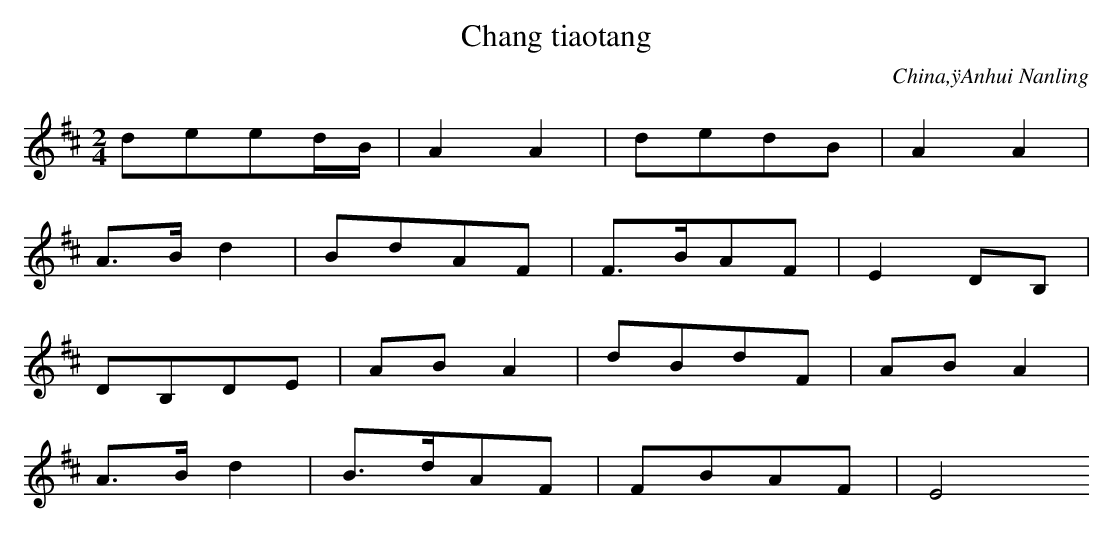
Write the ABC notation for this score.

X:1
T: Chang tiaotang
O: China,ÿAnhui Nanling
M: 2/4
L: 1/16
K: D
d2e2e2dB | A4A4 | d2e2d2B2 | A4A4 |
A3Bd4 | B2d2A2F2 | F3BA2F2 | E4D2B,2 |
D2B,2D2E2 | A2B2A4 | d2B2d2F2 | A2B2A4 |
A3Bd4 | B3dA2F2 | F2B2A2F2 | E8
